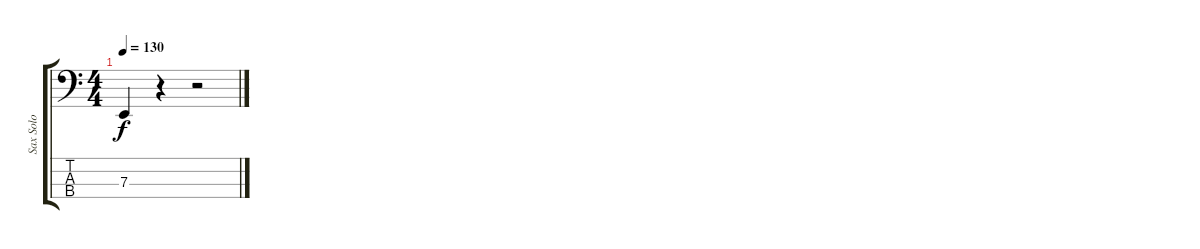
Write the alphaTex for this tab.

\track ("Sax Solo" "Sax Solo") {instrument baritonesax}
\staff {score tabs}
\tuning (G2 D2 A1 E1) {hide}
\ts (4 4)
\tempo 130
\clef f4
\ks c
7.3.4{dy f} r.4 r.2
